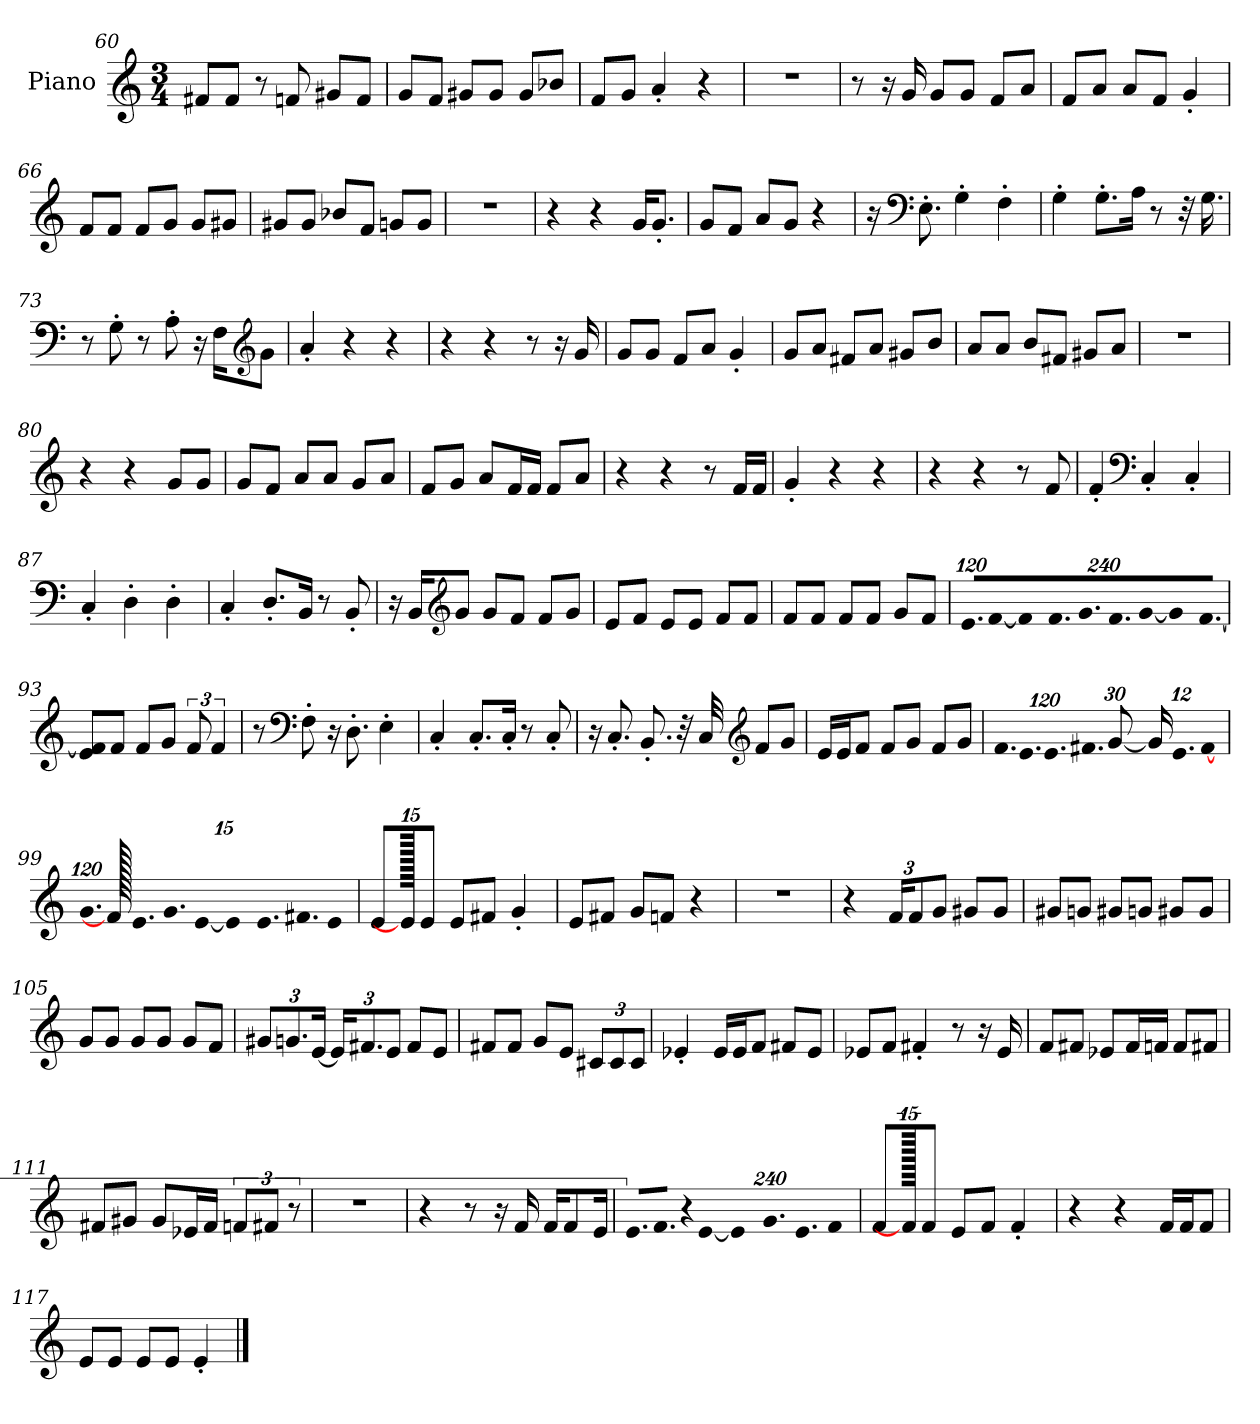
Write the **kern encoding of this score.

**kern
*part1
*staff1
*I"Piano
*I'Pno.
*clefG2
*k[]
*M3/4
=60
8f#X/L
8f#/J
8r
8fn/
8g#X/L
8f/J
=61
8g/L
8f/J
8g#X/L
8g#/J
8g#/L
8b-X/J
=62
8f/L
8g/J
4a'/
4r
=63
2.r
!!LO:PB:g=z
=64
8r
16r
16g/
8g/L
8g/J
8f/L
8a/J
=65
8f/L
8a/J
8a/L
8f/J
4g'/
=66
8f/L
8f/J
8f/L
8g/J
8g/L
8g#X/J
=67
8g#X/L
8g#/J
8b-X/L
8f/J
8gn/L
8g/J
=68
2.r
=69
4r
4r
16g/KL
8.g'/J
=70
8g/L
8f/J
8a/L
8g/J
4r
=71
16r
*clefF4
8.E'\
4G'\
4F'\
!!LO:LB:g=z
=72
4G'\
8.G'\L
16A\Jk
8r
32r
16.G\
=73
8r
8G'\
8r
8A'\
16r
16F\KL
*clefG2
8g\J
=74
4a'/
4r
4r
=75
4r
4r
8r
16r
16g/
=76
8g/L
8g/J
8f/L
8a/J
4g'/
=77
8g/L
8a/J
8f#X/L
8a/J
8g#X/L
8b/J
=78
8a/L
8a/J
8b/L
8f#X/J
8g#X/L
8a/J
=79
2.r
!!LO:LB:g=z
=80
4r
4r
8g/L
8g/J
=81
8g/L
8f/J
8a/L
8a/J
8g/L
8a/J
=82
8f/L
8g/J
8a/L
16f/L
16f/JJ
8f/L
8a/J
=83
4r
4r
8r
16f/LL
16f/JJ
=84
4g'/
4r
4r
=85
4r
4r
8r
8f/
=86
4f'/
*clefF4
4C'/
4C'/
=87
4C'/
4D'\
4D'\
=88
4C'/
8.D'/L
16BB/Jk
8r
8BB'/
!!LO:LB:g=z
=89
16r
16BB/KL
*clefG2
8g/J
8g/L
8f/J
8f/L
8g/J
=90
8e/L
8f/J
8e/L
8e/J
8f/L
8f/J
=91
8f/L
8f/J
8f/L
8f/J
8g/L
8f/J
=92
*Xbrackettup
!LO:N:vis=32.
1920%103e/KKL
!LO:N:vis=8
[960%137f/
!LO:N:vis=64
960%17f/KKL]
!LO:N:vis=16.
960%103f/
!LO:N:vis=16.
960%103g/
!LO:N:vis=16.
960%103f/J
!LO:N:vis=8
[960%137g/
!LO:N:vis=64
960%17g/KLL]
!LO:N:vis=32.
[1920%103f/JJJ
=93
8e/ 8f/]L
8f/J
8f/L
8g/J
*brackettup
12f/
6f/
=94
8r
*clefF4
8F'\
16r
8.D'\
4E'\
!!LO:LB:g=z
=95
4C'/
8.C'/L
16C'/Jk
8r
8C'/
=96
16r
8.C'/
8.BB'/
32r
32C/
*clefG2
8f/L
8g/J
=97
16e/LL
16e/J
8f/J
8f/L
8g/J
8f/L
8g/J
=98
*Xbrackettup
!LO:N:vis=16.
960%103f/LL
!LO:N:vis=16.
960%103e/
!LO:N:vis=16.
960%103e/
!LO:N:vis=16.
960%103f#X/
[240%17g/
192%7g/]
!LO:N:vis=16.
960%103e/
[160%17f#/J
=99
!LO:N:vis=16.
960%103g/LL
960f#/]
!LO:N:vis=16.
960%103e/
!LO:N:vis=16.
960%103g/J
!LO:N:vis=8
[960%137e/
!LO:N:vis=64
960%17e/KLL]
!LO:N:vis=32.
1920%103e/J
!LO:N:vis=16.
960%103f#X/
[384%41e/J
!!LO:LB:g=z
=100
8e/L
1920e/]
8e/J
8e/L
8f#X/J
4g'/
=101
8e/L
8f#X/J
8g/L
8fn/J
4r
=102
2.r
=103
4r
24f/KL
12f/
8g/J
8g#X/L
8g#/J
=104
8g#X/L
8gn/J
8g#X/L
8gn/J
8g#X/L
8g#/J
=105
8g/L
8g/J
8g/L
8g/J
8g/L
8f/J
=106
12g#X/L
12.gn/
[24e/Jk
24e/KL]
12.f#X/
12e/J
8f#/L
8e/J
!!LO:LB:g=z
=107
8f#X/L
8f#/J
8g/L
8e/J
12c#X/L
12c#/
12c#/J
=108
4e-X'/
16e-/LL
16e-/J
8f/J
8f#X/L
8e-/J
=109
8e-X/L
8f/J
4f#X'/
8r
16r
16e-/
=110
8f/L
8f#X/J
8e-X/L
16f#/L
16fn/JJ
8f/L
8f#X/J
=111
8f#X/L
8g#X/J
8g#/L
16e-X/L
16f#/JJ
*brackettup
12fn/L
12f#X/J
12r
=112
2.r
!!LO:LB:g=z
=113
4r
8r
16r
16f/
16f/KL
8f/
16e/Jk
=114
!LO:N:vis=16.
960%103e/LL
!LO:N:vis=16.
960%103f/JJ
!LO:N:vis=32.
1920%103r
!LO:N:vis=8
[960%137e/L
!LO:N:vis=64
960%17e/KKL]
!LO:N:vis=16.
960%103g/
!LO:N:vis=16.
960%103e/
[384%41f/J
=115
8f/L
1920f/]
8f/J
8e/L
8f/J
4f'/
=116
4r
4r
16f/LL
16f/J
8f/J
=117
8e/L
8e/J
8e/L
8e/J
4e'/
==
*-
